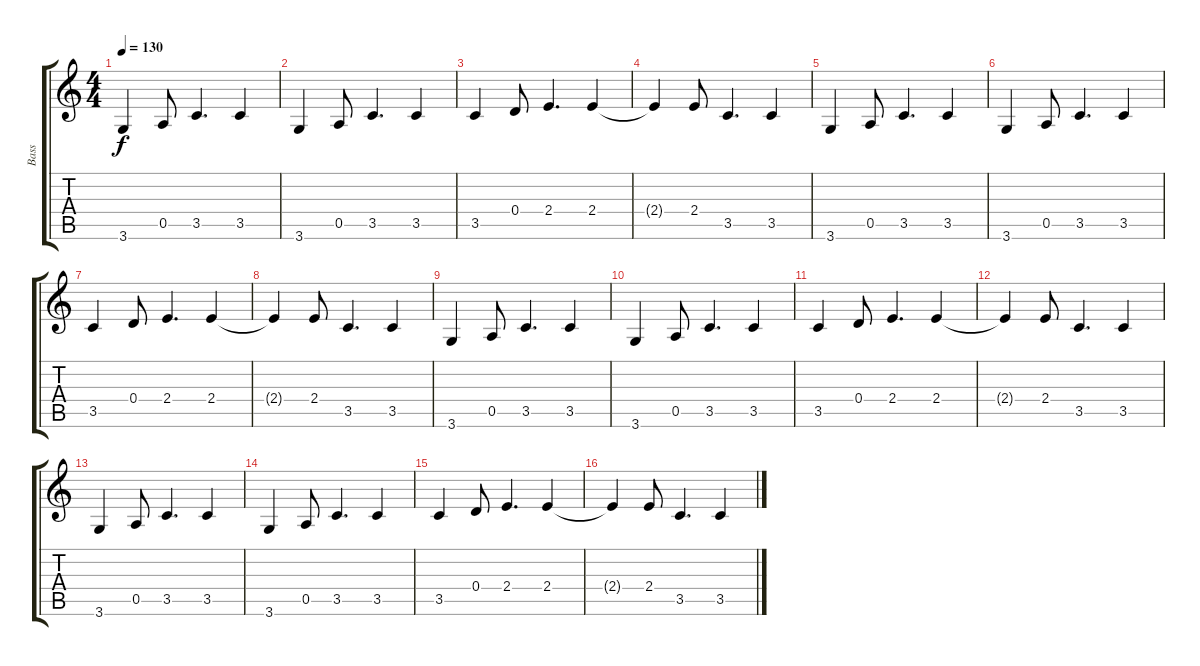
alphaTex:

\track ("Bass" "Bass") {instrument acousticbass}
\staff {score tabs}
\tuning (E4 B3 G3 D3 A2 E2) {hide}
\ts (4 4)
\tempo 130
\clef g2
\ks c
3.6.4{dy f} 0.5.8 3.5.4{d} 3.5.4 |
3.6.4 0.5.8 3.5.4{d} 3.5.4 |
3.5.4 0.4.8 2.4.4{d} 2.4.4 |
2.4{t}.4 2.4.8 3.5.4{d} 3.5.4 |
3.6.4 0.5.8 3.5.4{d} 3.5.4 |
3.6.4 0.5.8 3.5.4{d} 3.5.4 |
3.5.4 0.4.8 2.4.4{d} 2.4.4 |
2.4{t}.4 2.4.8 3.5.4{d} 3.5.4 |
3.6.4 0.5.8 3.5.4{d} 3.5.4 |
3.6.4 0.5.8 3.5.4{d} 3.5.4 |
3.5.4 0.4.8 2.4.4{d} 2.4.4 |
2.4{t}.4 2.4.8 3.5.4{d} 3.5.4 |
3.6.4 0.5.8 3.5.4{d} 3.5.4 |
3.6.4 0.5.8 3.5.4{d} 3.5.4 |
3.5.4 0.4.8 2.4.4{d} 2.4.4 |
2.4{t}.4 2.4.8 3.5.4{d} 3.5.4
